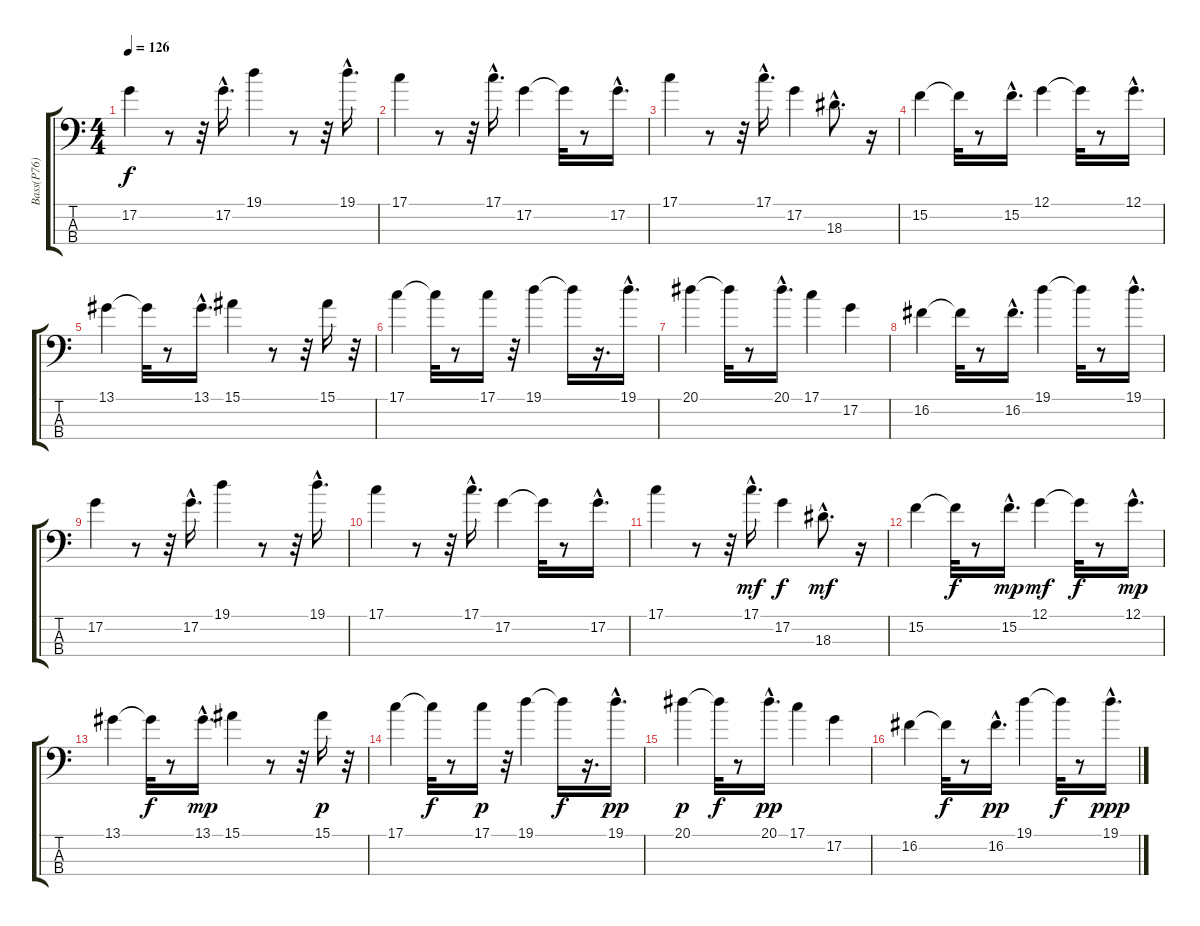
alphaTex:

\track ("Bass(P76)" "Bass(P76)") {instrument electricbassfinger}
\staff {score tabs}
\tuning (G2 D2 A1 E1) {hide}
\ts (4 4)
\tempo 126
\clef f4
\ks c
17.2.4{dy f} r.8 r.32 17.2{hac}.16{d} 19.1.4 r.8 r.32 19.1{hac}.16{d} |
17.1.4 r.8 r.32 17.1{hac}.16{d} 17.2.4 17.2{t}.32 r.8 17.2{hac}.16{d} |
17.1.4 r.8 r.32 17.1{hac}.16{d} 17.2.4 18.3{hac}.8{d} r.16 |
15.2.4 15.2{t}.32 r.8 15.2{hac}.16{d} 12.1.4 12.1{t}.32 r.8 12.1{hac}.16{d} |
13.1.4 13.1{t}.32 r.8 13.1{hac}.16{d} 15.1.4 r.8 r.32 15.1.16 r.32 |
17.1.4 17.1{t}.32 r.8 17.1.16 r.32 19.1.4 19.1{t}.16 r.16{d} 19.1{hac}.16{d} |
20.1.4 20.1{t}.32 r.8 20.1{hac}.16{d} 17.1.4 17.2.4 |
16.2.4 16.2{t}.32 r.8 16.2{hac}.16{d} 19.1.4 19.1{t}.32 r.8 19.1{hac}.16{d} |
17.2.4 r.8 r.32 17.2{hac}.16{d} 19.1.4 r.8 r.32 19.1{hac}.16{d} |
17.1.4 r.8 r.32 17.1{hac}.16{d} 17.2.4 17.2{t}.32 r.8 17.2{hac}.16{d} |
17.1.4 r.8 r.32 17.1{hac}.16{d dy mf} 17.2.4{dy f} 18.3{hac}.8{d dy mf} r.16 |
15.2.4 15.2{t}.32{dy f} r.8 15.2{hac}.16{d dy mp} 12.1.4{dy mf} 12.1{t}.32{dy f} r.8 12.1{hac}.16{d dy mp} |
13.1.4 13.1{t}.32{dy f} r.8 13.1{hac}.16{d dy mp} 15.1.4 r.8 r.32 15.1.16{dy p} r.32 |
17.1.4 17.1{t}.32{dy f} r.8 17.1.16{dy p} r.32 19.1.4 19.1{t}.16{dy f} r.16{d} 19.1{hac}.16{d dy pp} |
20.1.4{dy p} 20.1{t}.32{dy f} r.8 20.1{hac}.16{d dy pp} 17.1.4 17.2.4 |
16.2.4 16.2{t}.32{dy f} r.8 16.2{hac}.16{d dy pp} 19.1.4 19.1{t}.32{dy f} r.8 19.1{hac}.16{d dy ppp}
